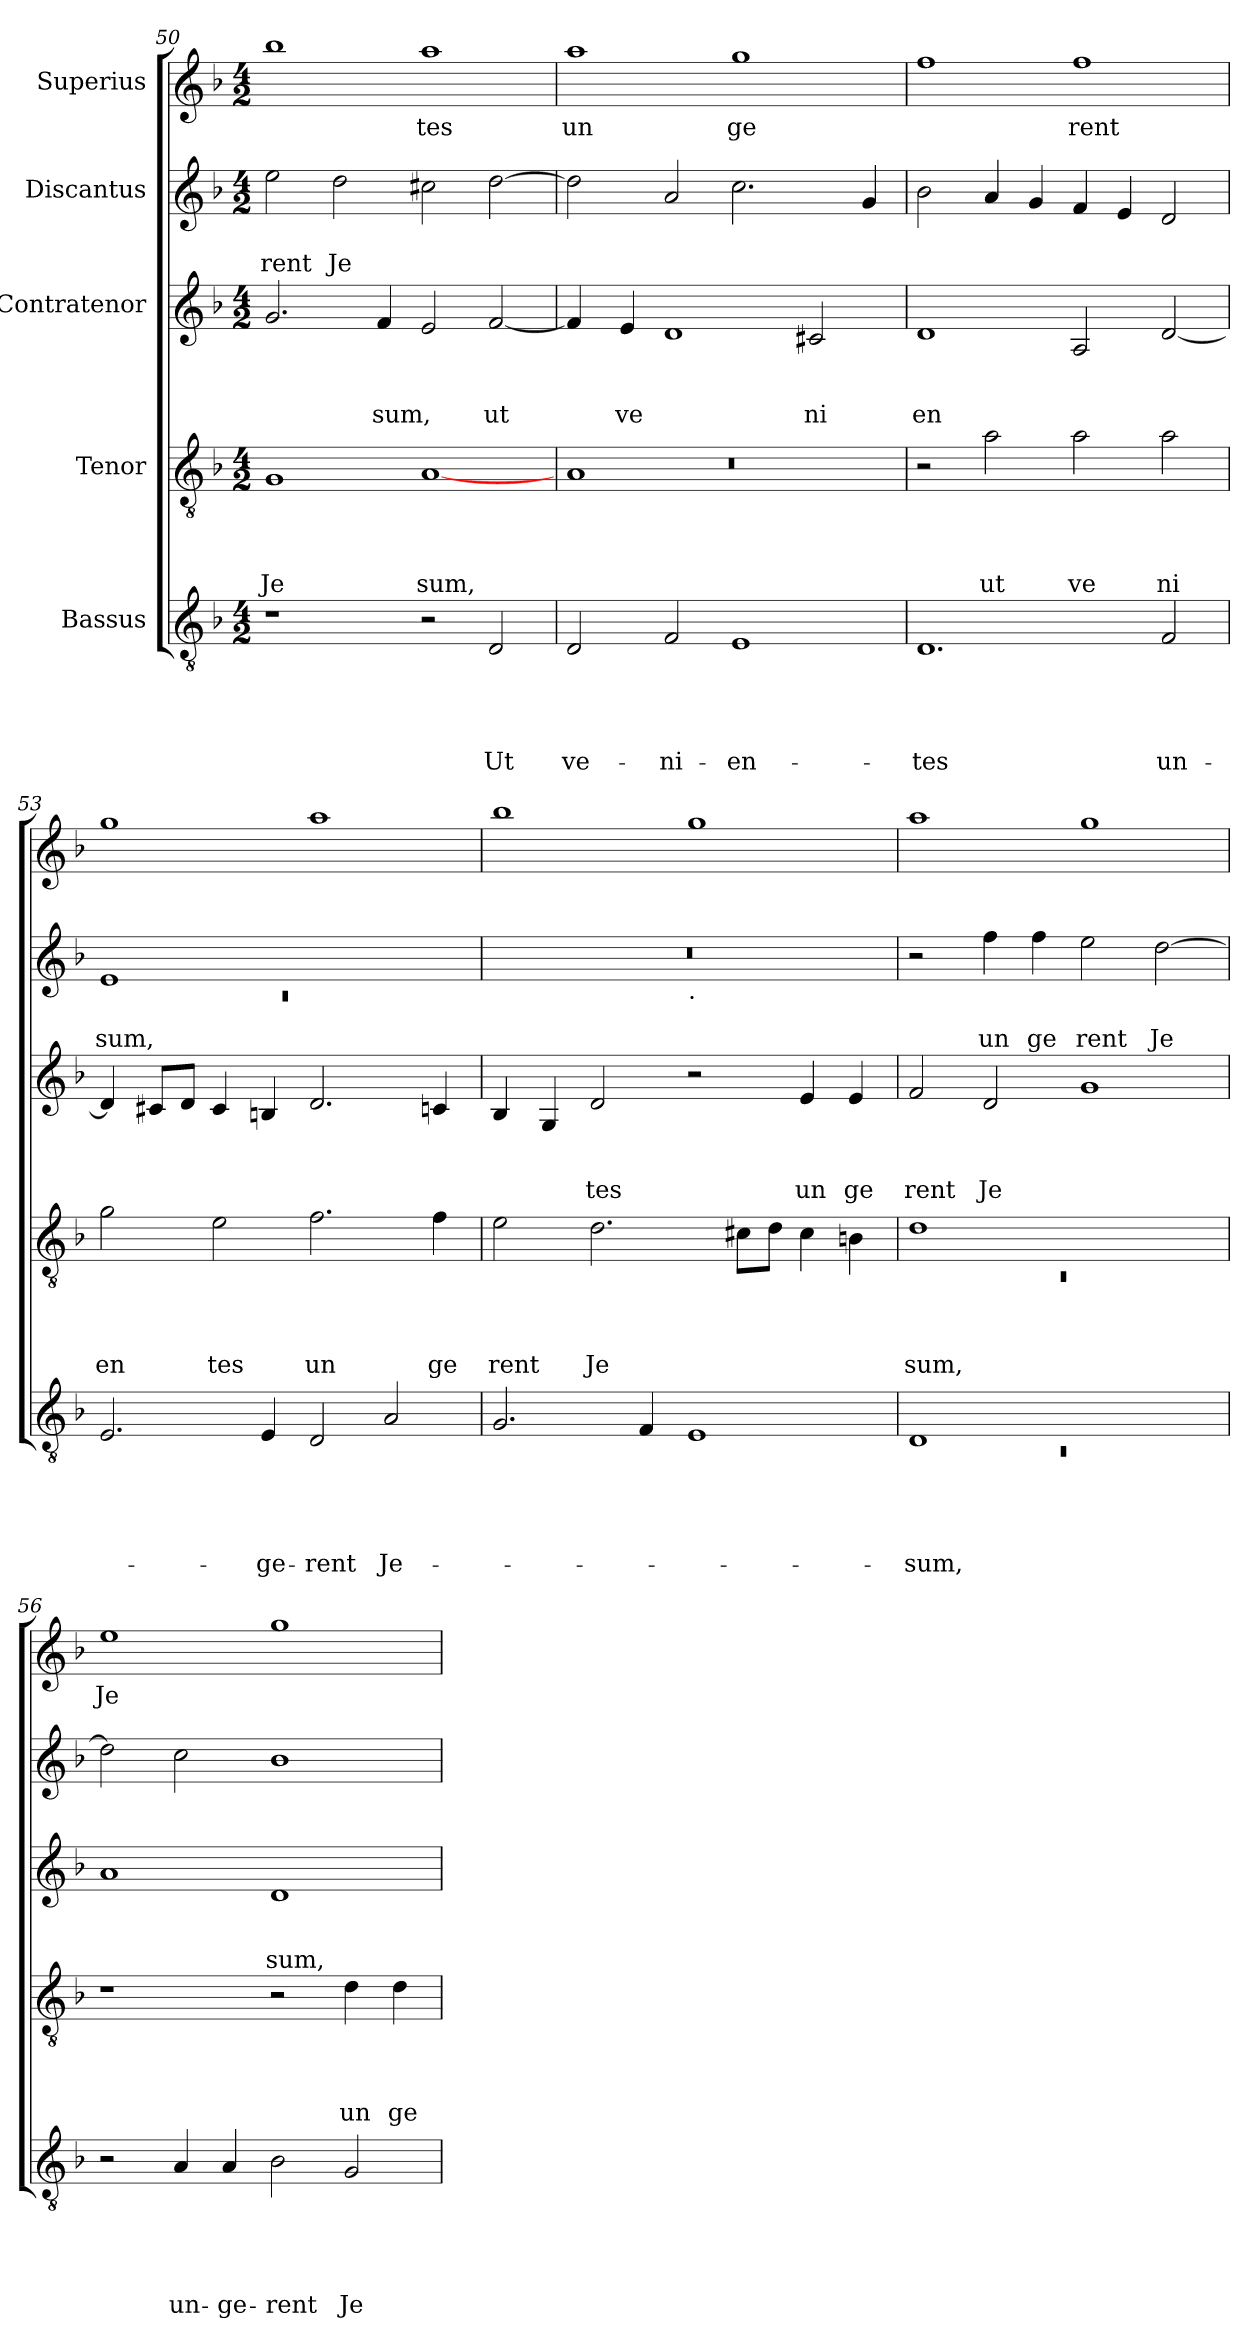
**kern	**text	**text	**text	**text	**text	**kern	**text	**text	**text	**text	**kern	**text	**text	**text	**kern	**text	**text	**kern	**text
*part5	*part5	*part5	*part5	*part5	*part5	*part4	*part4	*part4	*part4	*part4	*part3	*part3	*part3	*part3	*part2	*part2	*part2	*part1	*part1
*staff5	*staff5	*staff5	*staff5	*staff5	*staff5	*staff4	*staff4	*staff4	*staff4	*staff4	*staff3	*staff3	*staff3	*staff3	*staff2	*staff2	*staff2	*staff1	*staff1
*I"Bassus	*	*	*	*	*	*I"Tenor	*	*	*	*	*I"Contratenor	*	*	*	*I"Discantus	*	*	*I"Superius	*
*clefGv2	*	*	*	*	*	*clefGv2	*	*	*	*	*clefG2	*	*	*	*clefG2	*	*	*clefG2	*
*k[b-]	*	*	*	*	*	*k[b-]	*	*	*	*	*k[b-]	*	*	*	*k[b-]	*	*	*k[b-]	*
*F:	*	*	*	*	*	*F:	*	*	*	*	*F:	*	*	*	*F:	*	*	*F:	*
*M4/2	*	*	*	*	*	*M4/2	*	*	*	*	*M4/2	*	*	*	*M4/2	*	*	*M4/2	*
=50	=50	=50	=50	=50	=50	=50	=50	=50	=50	=50	=50	=50	=50	=50	=50	=50	=50	=50	=50
!	!	!	!	!	!	!	!	!	!	!LO:LY:b	!	!	!	!	!	!	!LO:LY:b	!	!
1r	.	.	.	.	.	1G	.	.	.	Je	2.g/	.	.	.	2ee\	.	rent	1bb-	.
!	!	!	!	!	!	!	!	!	!	!	!	!	!	!	!	!	!LO:LY:b	!	!
.	.	.	.	.	.	.	.	.	.	.	.	.	.	.	2dd\	.	Je	.	.
!	!	!	!	!	!	!	!	!	!	!	!	!	!	!LO:LY:b	!	!	!	!	!
.	.	.	.	.	.	.	.	.	.	.	4f/	.	.	sum,	.	.	.	.	.
!	!	!	!	!	!	!	!	!	!	!LO:LY:b	!	!	!	!	!	!	!	!	!LO:LY:b
2r	.	.	.	.	.	[<1A	.	.	.	sum,	2e/	.	.	.	2cc#X\	.	.	1aa	tes
!	!	!	!	!	!LO:LY:b	!	!	!	!	!	!	!	!	!LO:LY:b	!	!	!	!	!
2D/	.	.	.	.	Ut	.	.	.	.	.	[<2f/	.	.	ut	[<2dd\	.	.	.	.
!!LO:LB:g=z
=51	=51	=51	=51	=51	=51	=51	=51	=51	=51	=51	=51	=51	=51	=51	=51	=51	=51	=51	=51
*	*	*	*	*	*	*^	*	*	*	*	*	*	*	*	*	*	*	*	*
*	*	*	*	*	*	*	*^	*	*	*	*	*	*	*	*	*	*	*	*	*
!	!	!	!	!	!LO:LY:b	!	!	!LO:N:vis=1	!	!	!	!	!	!	!	!	!	!	!	!	!LO:LY:b
2D/	.	.	.	.	ve-	32ryy	1A	0r	.	.	.	.	4f/]	.	.	.	2dd\]	.	.	1aa	un
.	.	.	.	.	.	1ryy	.	.	.	.	.	.	.	.	.	.	.	.	.	.	.
!	!	!	!	!	!	!	!	!	!	!	!	!	!	!	!	!LO:LY:b	!	!	!	!	!
.	.	.	.	.	.	.	.	.	.	.	.	.	4e/	.	.	ve	.	.	.	.	.
!	!	!	!	!	!LO:LY:b	!	!	!	!	!	!	!	!	!	!	!	!	!	!	!	!
2F/	.	.	.	.	-ni-	.	.	.	.	.	.	.	1d	.	.	.	2a/	.	.	.	.
!	!	!	!	!	!LO:LY:b	!	!	!	!	!	!	!	!	!	!	!	!	!	!	!	!LO:LY:b
1E	.	.	.	.	-en-	.	1ryy	.	.	.	.	.	.	.	.	.	2.cc\	.	.	1gg	ge
.	.	.	.	.	.	2ryy	.	.	.	.	.	.	.	.	.	.	.	.	.	.	.
!	!	!	!	!	!	!	!	!	!	!	!	!	!	!	!	!LO:LY:b	!	!	!	!	!
.	.	.	.	.	.	.	.	.	.	.	.	.	2c#X/	.	.	ni	.	.	.	.	.
.	.	.	.	.	.	4...ryy	.	.	.	.	.	.	.	.	.	.	.	.	.	.	.
.	.	.	.	.	.	.	.	.	.	.	.	.	.	.	.	.	4g/	.	.	.	.
*	*	*	*	*	*	*v	*v	*v	*	*	*	*	*	*	*	*	*	*	*	*	*
=52	=52	=52	=52	=52	=52	=52	=52	=52	=52	=52	=52	=52	=52	=52	=52	=52	=52	=52	=52
!	!	!	!	!	!LO:LY:b	!	!	!	!	!	!	!	!	!LO:LY:b	!	!	!	!	!
1.D	.	.	.	.	-tes	2r	.	.	.	.	1d	.	.	en	2b-\	.	.	1ff	.
!	!	!	!	!	!	!	!	!	!	!LO:LY:b	!	!	!	!	!	!	!	!	!
.	.	.	.	.	.	2a\	.	.	.	ut	.	.	.	.	4a/	.	.	.	.
.	.	.	.	.	.	.	.	.	.	.	.	.	.	.	4g/	.	.	.	.
!	!	!	!	!	!	!	!	!	!	!LO:LY:b	!	!	!	!	!	!	!	!	!LO:LY:b
.	.	.	.	.	.	2a\	.	.	.	ve	2A/	.	.	.	4f/	.	.	1ff	rent
.	.	.	.	.	.	.	.	.	.	.	.	.	.	.	4e/	.	.	.	.
!	!	!	!	!	!LO:LY:b	!	!	!	!	!LO:LY:b	!	!	!	!	!	!	!	!	!
2F/	.	.	.	.	un-	2a\	.	.	.	ni	[<2d/	.	.	.	2d/	.	.	.	.
=53	=53	=53	=53	=53	=53	=53	=53	=53	=53	=53	=53	=53	=53	=53	=53	=53	=53	=53	=53
*	*	*	*	*	*	*	*	*	*	*	*	*	*	*	*^	*	*	*	*
!	!	!	!	!	!	!	!	!	!	!LO:LY:b	!	!	!	!	!	!LO:N:vis=1	!	!LO:LY:b	!	!
2.E/	.	.	.	.	.	2g\	.	.	.	en	4d/]	.	.	.	1e	0rc	.	sum,	1gg	.
.	.	.	.	.	.	.	.	.	.	.	8c#X/L	.	.	.	.	.	.	.	.	.
.	.	.	.	.	.	.	.	.	.	.	8d/J	.	.	.	.	.	.	.	.	.
!	!	!	!	!	!	!	!	!	!	!LO:LY:b	!	!	!	!	!	!	!	!	!	!
.	.	.	.	.	.	2e\	.	.	.	tes	4c#/	.	.	.	.	.	.	.	.	.
!	!	!	!	!	!LO:LY:b	!	!	!	!	!	!	!	!	!	!	!	!	!	!	!
4E/	.	.	.	.	-ge-	.	.	.	.	.	4Bn/	.	.	.	.	.	.	.	.	.
!	!	!	!	!	!LO:LY:b	!	!	!	!	!LO:LY:b	!	!	!	!	!	!	!	!	!	!
2D/	.	.	.	.	-rent	2.f\	.	.	.	un	2.d/	.	.	.	1ryy	.	.	.	1aa	.
!	!	!	!	!	!LO:LY:b	!	!	!	!	!	!	!	!	!	!	!	!	!	!	!
2A/	.	.	.	.	Je-	.	.	.	.	.	.	.	.	.	.	.	.	.	.	.
!	!	!	!	!	!	!	!	!	!	!LO:LY:b	!	!	!	!	!	!	!	!	!	!
.	.	.	.	.	.	4f\	.	.	.	ge	4cn/	.	.	.	.	.	.	.	.	.
=54	=54	=54	=54	=54	=54	=54	=54	=54	=54	=54	=54	=54	=54	=54	=54	=54	=54	=54	=54	=54
!	!	!	!	!	!	!	!	!	!	!LO:LY:b	!	!	!	!	!	!	!	!	!	!
2.G/	.	.	.	.	.	2e\	.	.	.	rent	4B-/	.	.	.	0r	1ryy	.	.	1bb-	.
.	.	.	.	.	.	.	.	.	.	.	4G/	.	.	.	.	.	.	.	.	.
!	!	!	!	!	!	!	!	!	!	!LO:LY:b	!	!	!	!LO:LY:b	!	!	!	!	!	!
.	.	.	.	.	.	2.d\	.	.	.	Je	2d/	.	.	tes	.	.	.	.	.	.
4F/	.	.	.	.	.	.	.	.	.	.	.	.	.	.	.	.	.	.	.	.
!	!	!	!	!	!	!	!	!	!	!	!	!	!	!	!	!LO:TX:b:t=.	!	!	!	!
1E	.	.	.	.	.	.	.	.	.	.	2r	.	.	.	.	1ryy	.	.	1gg	.
.	.	.	.	.	.	8c#X\L	.	.	.	.	.	.	.	.	.	.	.	.	.	.
.	.	.	.	.	.	8d\J	.	.	.	.	.	.	.	.	.	.	.	.	.	.
!	!	!	!	!	!	!	!	!	!	!	!	!	!	!LO:LY:b	!	!	!	!	!	!
.	.	.	.	.	.	4c#\	.	.	.	.	4e/	.	.	un	.	.	.	.	.	.
!	!	!	!	!	!	!	!	!	!	!	!	!	!	!LO:LY:b	!	!	!	!	!	!
.	.	.	.	.	.	4Bn\	.	.	.	.	4e/	.	.	ge	.	.	.	.	.	.
=55	=55	=55	=55	=55	=55	=55	=55	=55	=55	=55	=55	=55	=55	=55	=55	=55	=55	=55	=55	=55
*^	*	*	*	*	*	*^	*	*	*	*	*	*	*	*	*	*	*	*	*	*
!	!LO:N:vis=1	!	!	!	!	!LO:LY:b	!	!LO:N:vis=1	!	!	!	!LO:LY:b	!	!	!	!LO:LY:b	!	!	!	!	!	!
*	*	*	*	*	*	*	*	*	*	*	*	*	*	*	*	*	*v	*v	*	*	*	*
1D	0rC	.	.	.	.	-sum,	1d	0rC	.	.	.	sum,	2f/	.	.	rent	2r	.	.	1aa	.
!	!	!	!	!	!	!	!	!	!	!	!	!	!	!	!	!LO:LY:b	!	!	!LO:LY:b	!	!
.	.	.	.	.	.	.	.	.	.	.	.	.	2d/	.	.	Je	4ff\	.	un	.	.
!	!	!	!	!	!	!	!	!	!	!	!	!	!	!	!	!	!	!	!LO:LY:b	!	!
.	.	.	.	.	.	.	.	.	.	.	.	.	.	.	.	.	4ff\	.	ge	.	.
!	!	!	!	!	!	!	!	!	!	!	!	!	!	!	!	!	!	!	!LO:LY:b	!	!
1ryy	.	.	.	.	.	.	1ryy	.	.	.	.	.	1g	.	.	.	2ee\	.	rent	1gg	.
!	!	!	!	!	!	!	!	!	!	!	!	!	!	!	!	!	!	!	!LO:LY:b	!	!
.	.	.	.	.	.	.	.	.	.	.	.	.	.	.	.	.	[>2dd\	.	Je	.	.
*v	*v	*	*	*	*	*	*	*	*	*	*	*	*	*	*	*	*	*	*	*	*
*	*	*	*	*	*	*v	*v	*	*	*	*	*	*	*	*	*	*	*	*	*
=56	=56	=56	=56	=56	=56	=56	=56	=56	=56	=56	=56	=56	=56	=56	=56	=56	=56	=56	=56
!	!	!	!	!	!	!	!	!	!	!	!	!	!	!	!	!	!	!	!LO:LY:b
2r	.	.	.	.	.	1r	.	.	.	.	1a	.	.	.	2dd\]	.	.	1ee	Je
!	!	!	!	!	!LO:LY:b	!	!	!	!	!	!	!	!	!	!	!	!	!	!
4A/	.	.	.	.	un-	.	.	.	.	.	.	.	.	.	2cc\	.	.	.	.
!	!	!	!	!	!LO:LY:b	!	!	!	!	!	!	!	!	!	!	!	!	!	!
4A/	.	.	.	.	-ge-	.	.	.	.	.	.	.	.	.	.	.	.	.	.
!	!	!	!	!	!LO:LY:b	!	!	!	!	!	!	!	!	!LO:LY:b	!	!	!	!	!
2B-\	.	.	.	.	-rent	2r	.	.	.	.	1d	.	.	sum,	1b-	.	.	1gg	.
!	!	!	!	!	!LO:LY:b	!	!	!	!	!LO:LY:b	!	!	!	!	!	!	!	!	!
2G/	.	.	.	.	Je-	4d\	.	.	.	un	.	.	.	.	.	.	.	.	.
!	!	!	!	!	!	!	!	!	!	!LO:LY:b	!	!	!	!	!	!	!	!	!
.	.	.	.	.	.	4d\	.	.	.	ge	.	.	.	.	.	.	.	.	.
=	=	=	=	=	=	=	=	=	=	=	=	=	=	=	=	=	=	=	=
*-	*-	*-	*-	*-	*-	*-	*-	*-	*-	*-	*-	*-	*-	*-	*-	*-	*-	*-	*-
